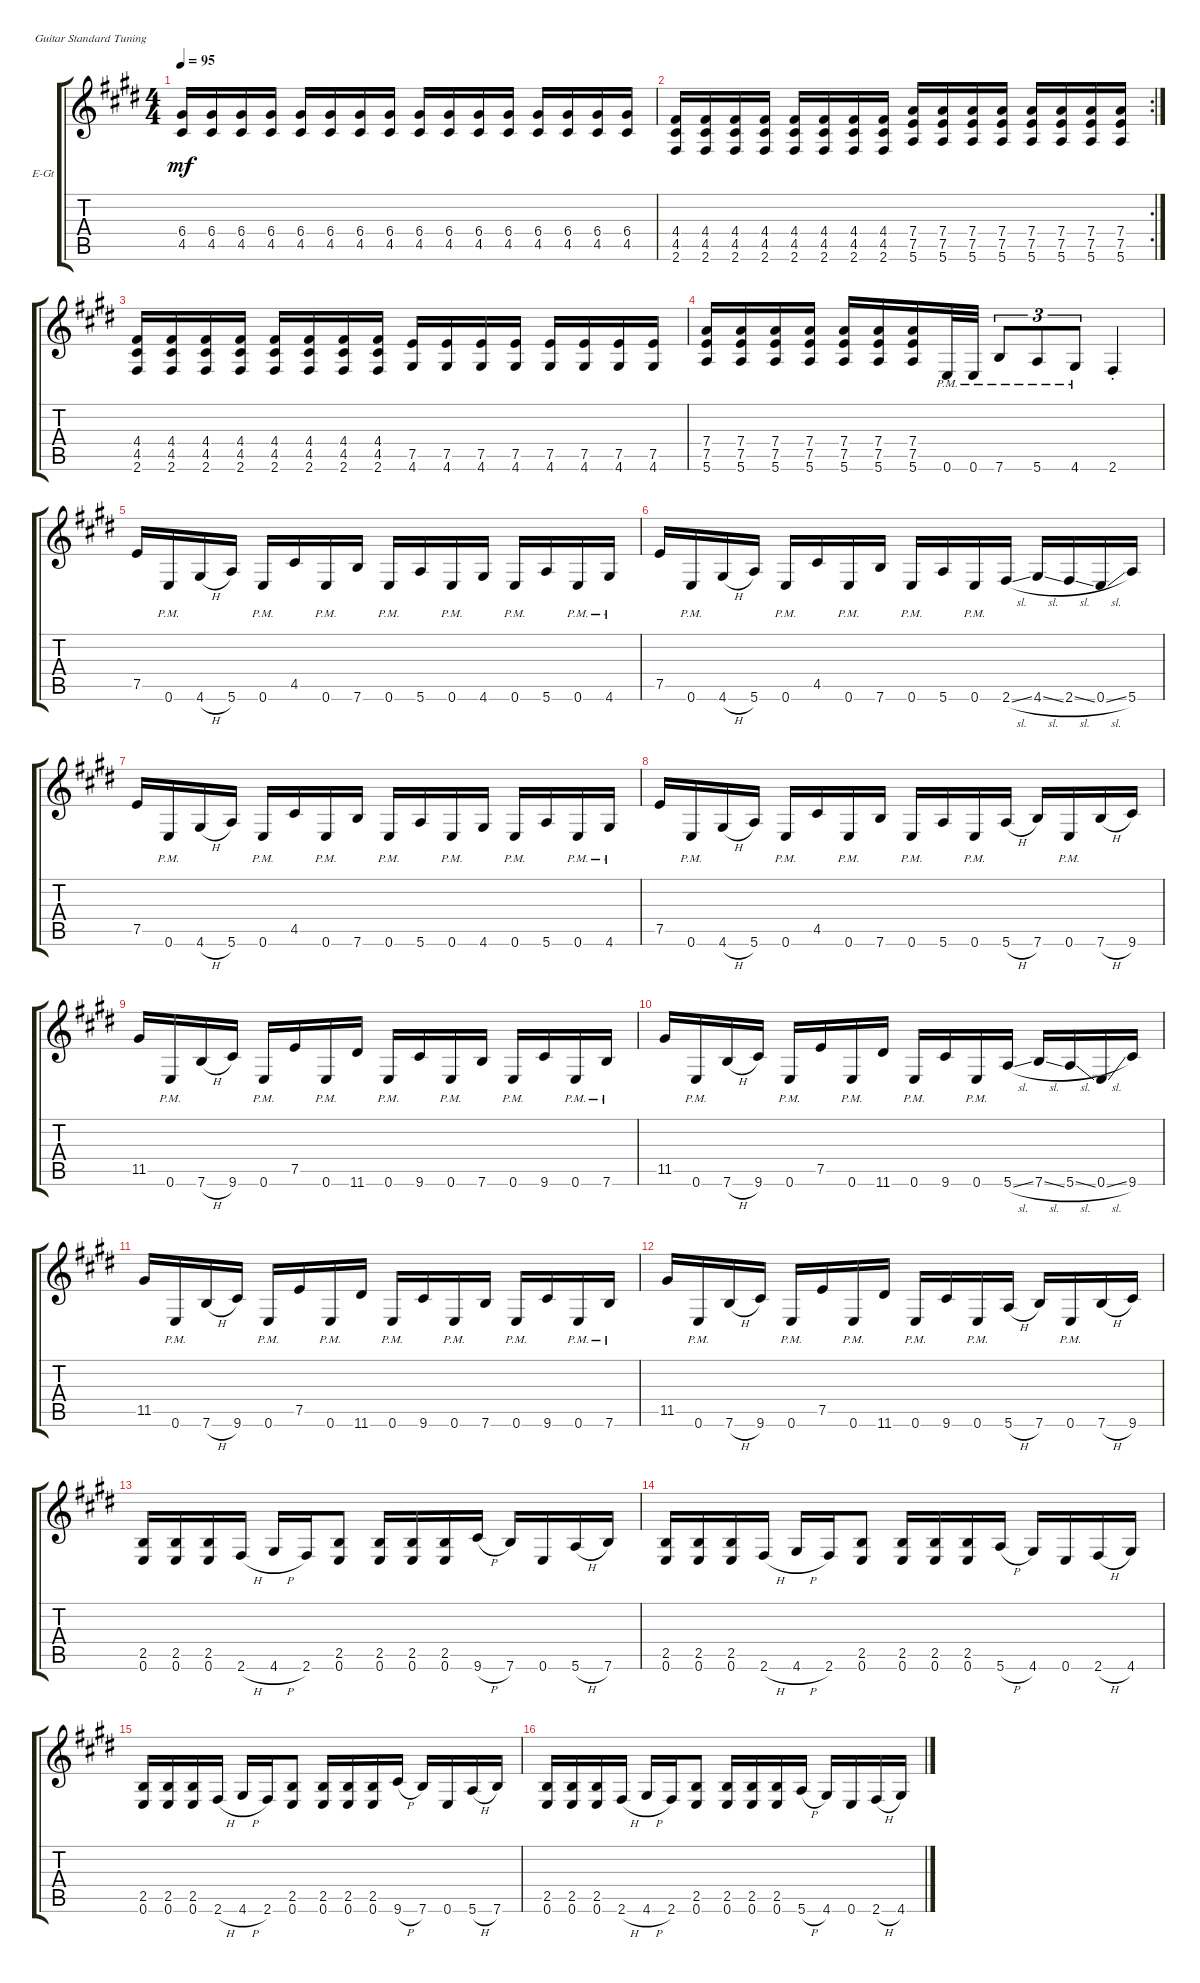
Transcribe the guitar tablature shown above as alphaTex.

\defaultSystemsLayout 4
\bracketExtendMode groupsimilarinstruments
\firstSystemTrackNameOrientation horizontal
\otherSystemsTrackNameOrientation horizontal
\track ("Guitar 2" "E-Gt") {instrument overdrivenguitar}
\staff {score tabs}
\tuning (E4 B3 G3 D3 A2 E2)
\ts (4 4)
\tempo 95
\clef g2
\ks e
(4.5 6.4).16{dy mf} (4.5 6.4).16 (4.5 6.4).16 (4.5 6.4).16 (4.5 6.4).16 (4.5 6.4).16 (4.5 6.4).16 (4.5 6.4).16 (4.5 6.4).16 (4.5 6.4).16 (4.5 6.4).16 (4.5 6.4).16 (4.5 6.4).16 (4.5 6.4).16 (4.5 6.4).16 (4.5 6.4).16 |
\rc 2
(2.6 4.5 4.4).16 (2.6 4.5 4.4).16 (2.6 4.5 4.4).16 (2.6 4.5 4.4).16 (2.6 4.5 4.4).16 (2.6 4.5 4.4).16 (2.6 4.5 4.4).16 (2.6 4.5 4.4).16 (5.6 7.5 7.4).16 (5.6 7.5 7.4).16 (5.6 7.5 7.4).16 (5.6 7.5 7.4).16 (5.6 7.5 7.4).16 (5.6 7.5 7.4).16 (5.6 7.5 7.4).16 (5.6 7.5 7.4).16 |
(2.6 4.5 4.4).16 (2.6 4.5 4.4).16 (2.6 4.5 4.4).16 (2.6 4.5 4.4).16 (2.6 4.5 4.4).16 (2.6 4.5 4.4).16 (2.6 4.5 4.4).16 (2.6 4.5 4.4).16 (4.6 7.5).16 (4.6 7.5).16 (4.6 7.5).16 (4.6 7.5).16 (4.6 7.5).16 (4.6 7.5).16 (4.6 7.5).16 (4.6 7.5).16 |
(5.6 7.5 7.4).16 (5.6 7.5 7.4).16 (5.6 7.5 7.4).16 (5.6 7.5 7.4).16 (5.6 7.5 7.4).16 (5.6 7.5 7.4).16 (5.6 7.5 7.4).16 0.6{pm}.32 0.6{pm}.32 7.6{pm}.8{tu (3 2)} 5.6{pm}.8{tu (3 2)} 4.6{pm}.8{tu (3 2)} 2.6{st}.4 |
7.5.16 0.6{pm}.16 4.6{h}.16 5.6.16 0.6{pm}.16 4.5.16 0.6{pm}.16 7.6.16 0.6{pm}.16 5.6.16 0.6{pm}.16 4.6.16 0.6{pm}.16 5.6.16 0.6{pm}.16 4.6{pm}.16 |
7.5.16 0.6{pm}.16 4.6{h}.16 5.6.16 0.6{pm}.16 4.5.16 0.6{pm}.16 7.6.16 0.6{pm}.16 5.6.16 0.6{pm}.16 2.6{sl}.16 4.6{sl}.16 2.6{sl}.16 0.6{sl}.16 5.6.16 |
7.5.16 0.6{pm}.16 4.6{h}.16 5.6.16 0.6{pm}.16 4.5.16 0.6{pm}.16 7.6.16 0.6{pm}.16 5.6.16 0.6{pm}.16 4.6.16 0.6{pm}.16 5.6.16 0.6{pm}.16 4.6{pm}.16 |
7.5.16 0.6{pm}.16 4.6{h}.16 5.6.16 0.6{pm}.16 4.5.16 0.6{pm}.16 7.6.16 0.6{pm}.16 5.6.16 0.6{pm}.16 5.6{h}.16 7.6.16 0.6{pm}.16 7.6{h}.16 9.6.16 |
11.5.16 0.6{pm}.16 7.6{h}.16 9.6.16 0.6{pm}.16 7.5.16 0.6{pm}.16 11.6.16 0.6{pm}.16 9.6.16 0.6{pm}.16 7.6.16 0.6{pm}.16 9.6.16 0.6{pm}.16 7.6{pm}.16 |
11.5.16 0.6{pm}.16 7.6{h}.16 9.6.16 0.6{pm}.16 7.5.16 0.6{pm}.16 11.6.16 0.6{pm}.16 9.6.16 0.6{pm}.16 5.6{sl}.16 7.6{sl}.16 5.6{sl}.16 0.6{sl}.16 9.6.16 |
11.5.16 0.6{pm}.16 7.6{h}.16 9.6.16 0.6{pm}.16 7.5.16 0.6{pm}.16 11.6.16 0.6{pm}.16 9.6.16 0.6{pm}.16 7.6.16 0.6{pm}.16 9.6.16 0.6{pm}.16 7.6{pm}.16 |
11.5.16 0.6{pm}.16 7.6{h}.16 9.6.16 0.6{pm}.16 7.5.16 0.6{pm}.16 11.6.16 0.6{pm}.16 9.6.16 0.6{pm}.16 5.6{h}.16 7.6.16 0.6{pm}.16 7.6{h}.16 9.6.16 |
(0.6 2.5).16 (0.6 2.5).16 (0.6 2.5).16 2.6{h}.16 4.6{h}.16 2.6.16 (0.6 2.5).8 (0.6 2.5).16 (0.6 2.5).16 (0.6 2.5).16 9.6{h}.16 7.6.16 0.6.16 5.6{h}.16 7.6.16 |
(0.6 2.5).16 (0.6 2.5).16 (0.6 2.5).16 2.6{h}.16 4.6{h}.16 2.6.16 (0.6 2.5).8 (0.6 2.5).16 (0.6 2.5).16 (0.6 2.5).16 5.6{h}.16 4.6.16 0.6.16 2.6{h}.16 4.6.16 |
(0.6 2.5).16 (0.6 2.5).16 (0.6 2.5).16 2.6{h}.16 4.6{h}.16 2.6.16 (0.6 2.5).8 (0.6 2.5).16 (0.6 2.5).16 (0.6 2.5).16 9.6{h}.16 7.6.16 0.6.16 5.6{h}.16 7.6.16 |
(0.6 2.5).16 (0.6 2.5).16 (0.6 2.5).16 2.6{h}.16 4.6{h}.16 2.6.16 (0.6 2.5).8 (0.6 2.5).16 (0.6 2.5).16 (0.6 2.5).16 5.6{h}.16 4.6.16 0.6.16 2.6{h}.16 4.6.16
